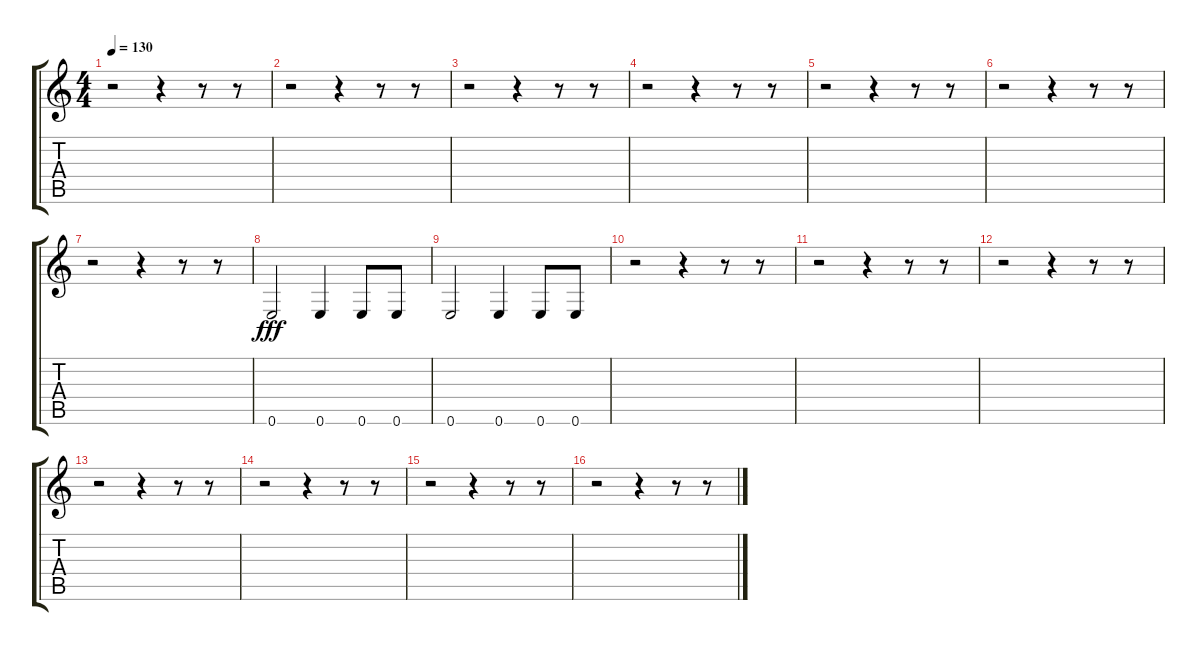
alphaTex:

\track "" {instrument electricbasspick}
\staff {score tabs}
\tuning (E4 B3 G3 D3 A2 E2) {hide}
\ts (4 4)
\tempo 130
\clef g2
\ks c
r.2{dy fff} r.4 r.8 r.8 |
r.2 r.4 r.8 r.8 |
r.2 r.4 r.8 r.8 |
r.2 r.4 r.8 r.8 |
r.2 r.4 r.8 r.8 |
r.2 r.4 r.8 r.8 |
r.2 r.4 r.8 r.8 |
0.6.2 0.6.4 0.6.8 0.6.8 |
0.6.2 0.6.4 0.6.8 0.6.8 |
r.2 r.4 r.8 r.8 |
r.2 r.4 r.8 r.8 |
r.2 r.4 r.8 r.8 |
r.2 r.4 r.8 r.8 |
r.2 r.4 r.8 r.8 |
r.2 r.4 r.8 r.8 |
r.2 r.4 r.8 r.8
